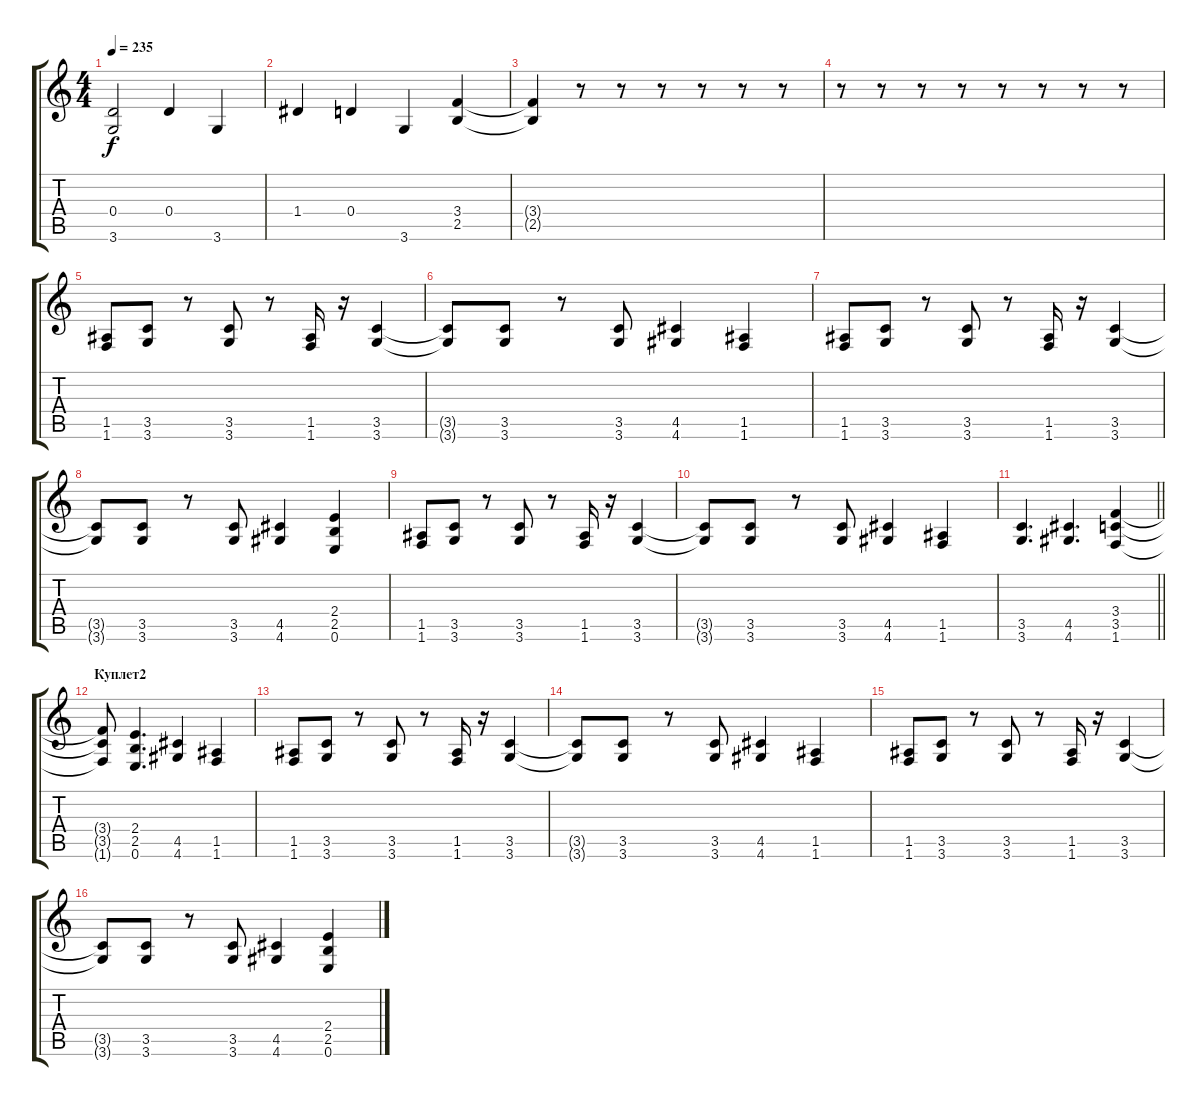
\track "" {instrument distortionguitar}
\staff {score tabs}
\tuning (E4 B3 G3 D3 A2 E2) {hide}
\ts (4 4)
\tempo 235
\clef g2
\ks c
(0.4{t} 3.6{t}).2{dy f} 0.4.4 3.6.4 |
1.4.4 0.4.4 3.6.4 (3.4 2.5).4 |
(3.4{t} 2.5{t}).4 r.8 r.8 r.8 r.8 r.8 r.8 |
r.8 r.8 r.8 r.8 r.8 r.8 r.8 r.8 |
(1.5 1.6).8 (3.5 3.6).8 r.8 (3.5 3.6).8 r.8 (1.5 1.6).16 r.16 (3.5 3.6).4 |
(3.5{t} 3.6{t}).8 (3.5 3.6).8 r.8 (3.5 3.6).8 (4.5 4.6).4 (1.5 1.6).4 |
(1.5 1.6).8 (3.5 3.6).8 r.8 (3.5 3.6).8 r.8 (1.5 1.6).16 r.16 (3.5 3.6).4 |
(3.5{t} 3.6{t}).8 (3.5 3.6).8 r.8 (3.5 3.6).8 (4.5 4.6).4 (2.4 2.5 0.6).4 |
(1.5 1.6).8 (3.5 3.6).8 r.8 (3.5 3.6).8 r.8 (1.5 1.6).16 r.16 (3.5 3.6).4 |
(3.5{t} 3.6{t}).8 (3.5 3.6).8 r.8 (3.5 3.6).8 (4.5 4.6).4 (1.5 1.6).4 |
\barLineRight lightlight
(3.5 3.6).4{d} (4.5 4.6).4{d} (3.4 3.5 1.6).4 |
\section ("" "Куплет2")
(3.4{t} 3.5{t} 1.6{t}).8 (2.4 2.5 0.6).4{d} (4.5 4.6).4 (1.5 1.6).4 |
(1.5 1.6).8 (3.5 3.6).8 r.8 (3.5 3.6).8 r.8 (1.5 1.6).16 r.16 (3.5 3.6).4 |
(3.5{t} 3.6{t}).8 (3.5 3.6).8 r.8 (3.5 3.6).8 (4.5 4.6).4 (1.5 1.6).4 |
(1.5 1.6).8 (3.5 3.6).8 r.8 (3.5 3.6).8 r.8 (1.5 1.6).16 r.16 (3.5 3.6).4 |
(3.5{t} 3.6{t}).8 (3.5 3.6).8 r.8 (3.5 3.6).8 (4.5 4.6).4 (2.4 2.5 0.6).4
